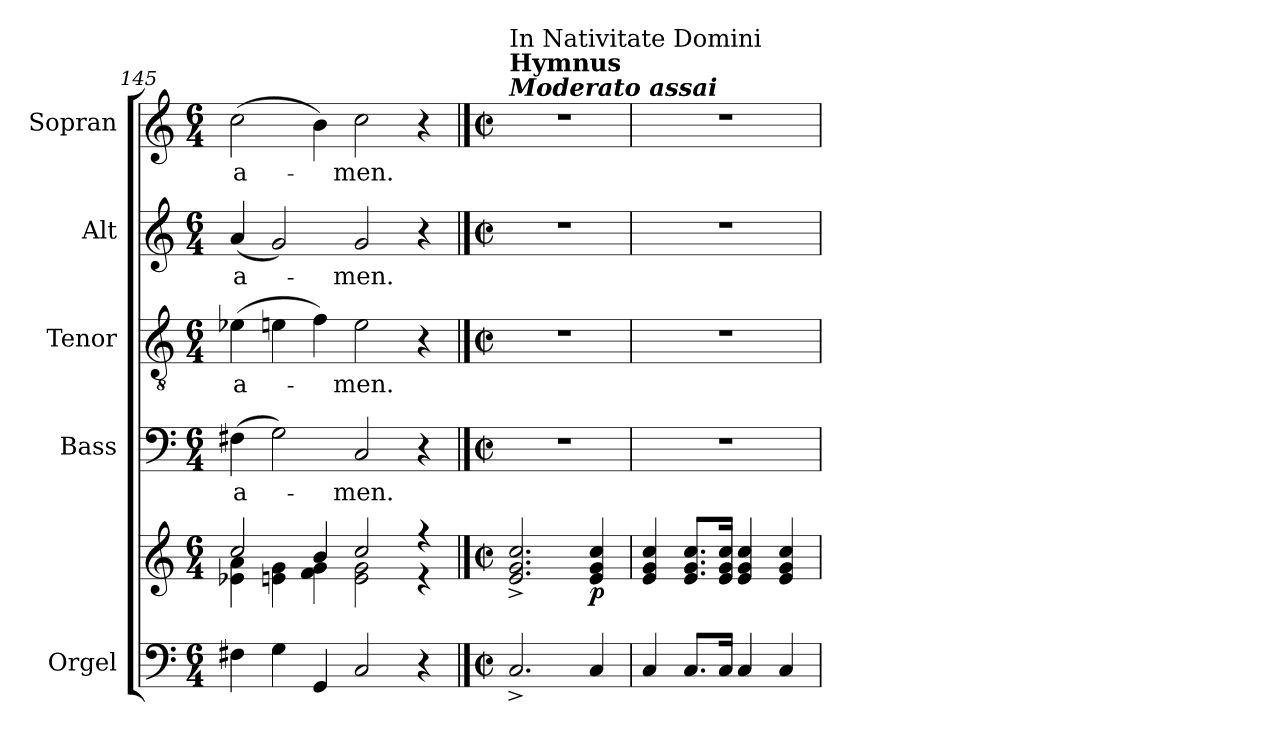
**kern	**kern	**dynam	**kern	**text	**kern	**text	**kern	**text	**kern	**text
*part5	*part5	*part5	*part4	*part4	*part3	*part3	*part2	*part2	*part1	*part1
*staff6	*staff5	*staff5/6	*staff4	*staff4	*staff3	*staff3	*staff2	*staff2	*staff1	*staff1
*I"Orgel	*	*	*I"Bass	*	*I"Tenor	*	*I"Alt	*	*I"Sopran	*
*I'Org.	*	*	*I'B.	*	*I'T.	*	*I'A.	*	*I'S.	*
*clefF4	*clefG2	*	*clefF4	*	*clefGv2	*	*clefG2	*	*clefG2	*
*k[]	*k[]	*	*k[]	*	*k[]	*	*k[]	*	*k[]	*
*C:	*C:	*	*C:	*	*C:	*	*C:	*	*C:	*
*M6/4	*M6/4	*	*M6/4	*	*M6/4	*	*M6/4	*	*M6/4	*
=145	=145	=145	=145	=145	=145	=145	=145	=145	=145	=145
*	*^	*	*	*	*	*	*	*	*	*
!	!	!	!	!	!LO:LY:b	!	!LO:LY:b	!	!LO:LY:b	!	!LO:LY:b
4F#X\	2cc/	4e-X\ 4a\	.	(>4F#X\	a-	(>4e-X\	a-	(<4a/	a-	(>2cc\	a-
4G\	.	4en\ 4g\	.	2G\)	.	4en\	.	2g/)	.	.	.
4GG/	4b/	4f\ 4g\	.	.	.	4f\)	.	.	.	4b\)	.
!	!	!	!	!	!LO:LY:b	!	!LO:LY:b	!	!LO:LY:b	!	!LO:LY:b
2C/	2cc/	2e\ 2g\	.	2C/	-men.	2e\	-men.	2g/	-men.	2cc\	-men.
4r	4r	4r	.	4r	.	4r	.	4r	.	4r	.
*	*v	*v	*	*	*	*	*	*	*	*	*
!!LO:PB:g=z
==146	==146	==146	==146	==146	==146	==146	==146	==146	==146	==146
*M2/2	*M2/2	*	*M2/2	*	*M2/2	*	*M2/2	*	*M2/2	*
*met(c|)	*met(c|)	*	*met(c|)	*	*met(c|)	*	*met(c|)	*	*met(c|)	*
*	*^	*	*	*	*	*	*	*	*	*
!	!	!	!	!	!	!	!	!	!	!LO:TX:a:Bi:t=Moderato assai	!
!	!	!	!	!	!	!	!	!	!	!LO:TX:a:B:t=Hymnus	!
!	!	!	!	!	!	!	!	!	!	!LO:TX:a:t=In Nativitate Domini	!
*	*v	*v	*	*	*	*	*	*	*	*	*
2.C^</	2.e/^< 2.g/^< 2.cc/^<	.	1r	.	1r	.	1r	.	1r	.
!	!	!LO:DY:b	!	!	!	!	!	!	!	!
4C/	4e/ 4g/ 4cc/	p	.	.	.	.	.	.	.	.
=147	=147	=147	=147	=147	=147	=147	=147	=147	=147	=147
4C/	4e/ 4g/ 4cc/	.	1r	.	1r	.	1r	.	1r	.
8.C/L	8.e/ 8.g/ 8.cc/L	.	.	.	.	.	.	.	.	.
16C/Jk	16e/ 16g/ 16cc/Jk	.	.	.	.	.	.	.	.	.
4C/	4e/ 4g/ 4cc/	.	.	.	.	.	.	.	.	.
4C/	4e/ 4g/ 4cc/	.	.	.	.	.	.	.	.	.
=	=	=	=	=	=	=	=	=	=	=
*-	*-	*-	*-	*-	*-	*-	*-	*-	*-	*-
